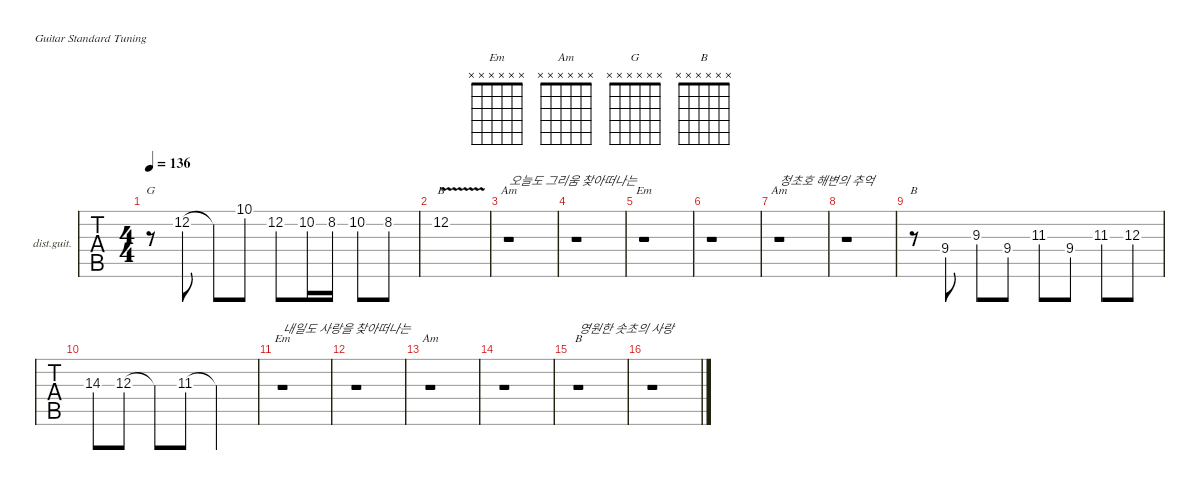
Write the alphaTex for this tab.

\defaultSystemsLayout 4
\hideDynamics
\bracketExtendMode nobrackets
\firstSystemTrackNameOrientation horizontal
\track ("Distortion Guitar" "dist.guit.") {instrument distortionguitar}
\staff {tabs}
\tuning (E4 B3 G3 D3 A2 E2)
\chord ("Em" x x x x x x)
\chord ("Am" 0 1 2 2 0 x) {showdiagram false showfingering false}
\chord ("Am" x x x x x x)
\chord ("G" x x x x x x)
\chord ("B" x 12 x x x x) {firstfret 12 showdiagram false showfingering false}
\chord ("B" 2 4 4 4 2 x) {showdiagram false showfingering false barre 2}
\chord ("B" x x x x x x)
\ts (4 4)
\tempo 136
\clef g2
\ks c
r.8{ch "G" dy mf} 12.2.8 12.2{t}.8 10.1.8 12.2.8 10.2.16 8.2.16 10.2.8 8.2.8 |
12.2{v}.1{ch "B"} |
r.1{ch "Am" txt "오늘도 그리움 찾아떠나는"} |
r.1 |
r.1{ch "Em"} |
r.1 |
r.1{ch "Am" txt "청초호 해변의 추억"} |
r.1 |
r.8{ch "B"} 9.4.8 9.3.8 9.4.8 11.3{acc #}.8 9.4.8 11.3{acc #}.8 12.3.8 |
14.3.8 12.3.8 12.3{t}.8 11.3{acc #}.8 11.3{t acc #}.2 |
r.1{ch "Em" txt "내일도 사랑을 찾아떠나는"} |
r.1 |
r.1{ch "Am"} |
r.1 |
r.1{ch "B" txt "영원한 솟초의 사랑"} |
r.1
